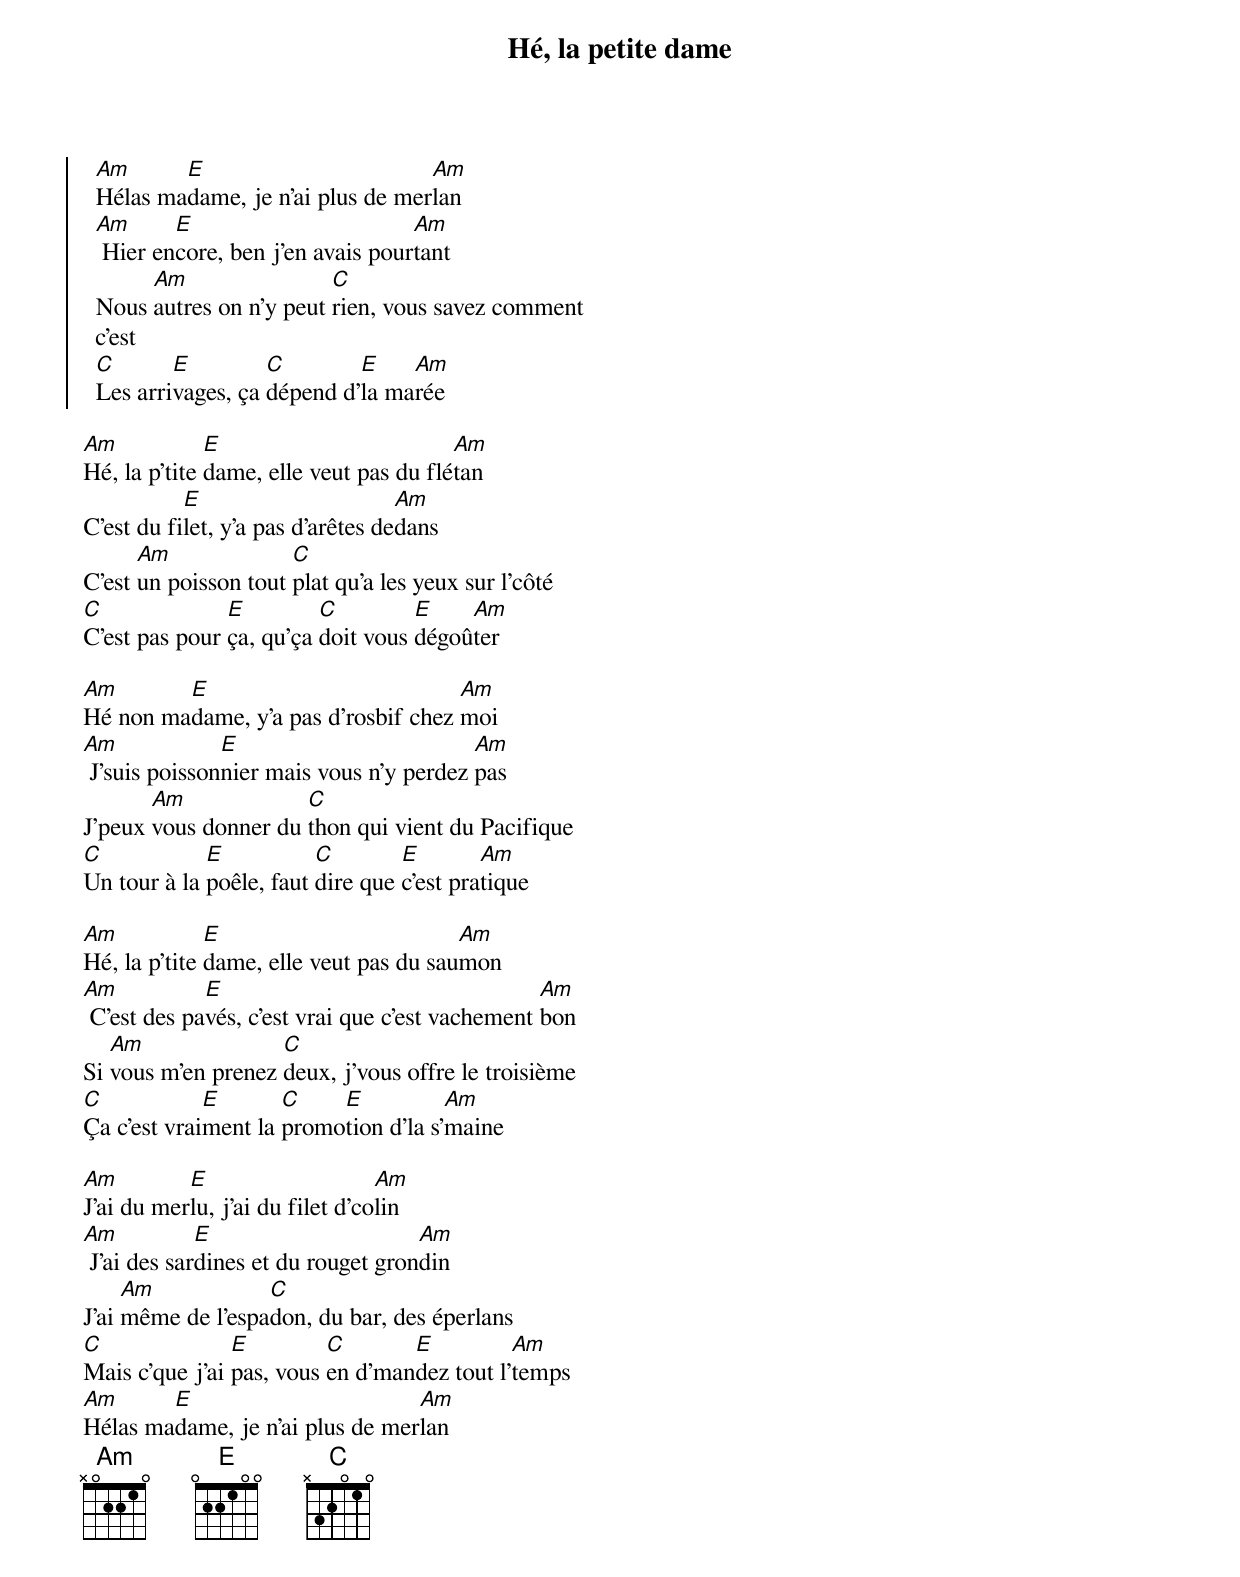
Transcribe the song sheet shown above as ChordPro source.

{title: Hé, la petite dame}
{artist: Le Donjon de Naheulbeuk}
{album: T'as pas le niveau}
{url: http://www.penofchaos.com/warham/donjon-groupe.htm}
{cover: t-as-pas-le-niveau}
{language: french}
{columns: 2}
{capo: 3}
{define: Am frets X 0 2 2 1 0}
{define: E frets 0 2 2 1 0 0}
{define: C frets X 3 2 0 1 0}

{start_of_chorus}
  [Am]Hélas ma[E]dame, je n'ai plus de mer[Am]lan
  [Am] Hier en[E]core, ben j'en avais pour[Am]tant
  Nous [Am]autres on n'y peut [C]rien, vous savez comment c'est
  [C]Les arri[E]vages, ça [C]dépend d'[E]la ma[Am]rée
{end_of_chorus}

[Am]Hé, la p'tite [E]dame, elle veut pas du flé[Am]tan
C'est du fi[E]let, y'a pas d'arêtes de[Am]dans
C'est [Am]un poisson tout [C]plat qu'a les yeux sur l'côté
[C]C'est pas pour [E]ça, qu'ça [C]doit vous [E]dégoû[Am]ter

[Am]Hé non ma[E]dame, y'a pas d'rosbif chez [Am]moi
[Am] J'suis poisson[E]nier mais vous n'y perdez [Am]pas
J'peux [Am]vous donner du [C]thon qui vient du Pacifique
[C]Un tour à la [E]poêle, faut [C]dire que [E]c'est pra[Am]tique

[Am]Hé, la p'tite [E]dame, elle veut pas du sau[Am]mon
[Am] C'est des pa[E]vés, c'est vrai que c'est vachement [Am]bon
Si [Am]vous m'en prenez [C]deux, j'vous offre le troisième
[C]Ça c'est vrai[E]ment la [C]promo[E]tion d'la s'[Am]maine

[Am]J'ai du mer[E]lu, j'ai du filet d'co[Am]lin
[Am] J'ai des sar[E]dines et du rouget gron[Am]din
J'ai [Am]même de l'espa[C]don, du bar, des éperlans
[C]Mais c'que j'ai [E]pas, vous [C]en d'man[E]dez tout l'[Am]temps
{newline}
[Am]Hélas ma[E]dame, je n'ai plus de mer[Am]lan
